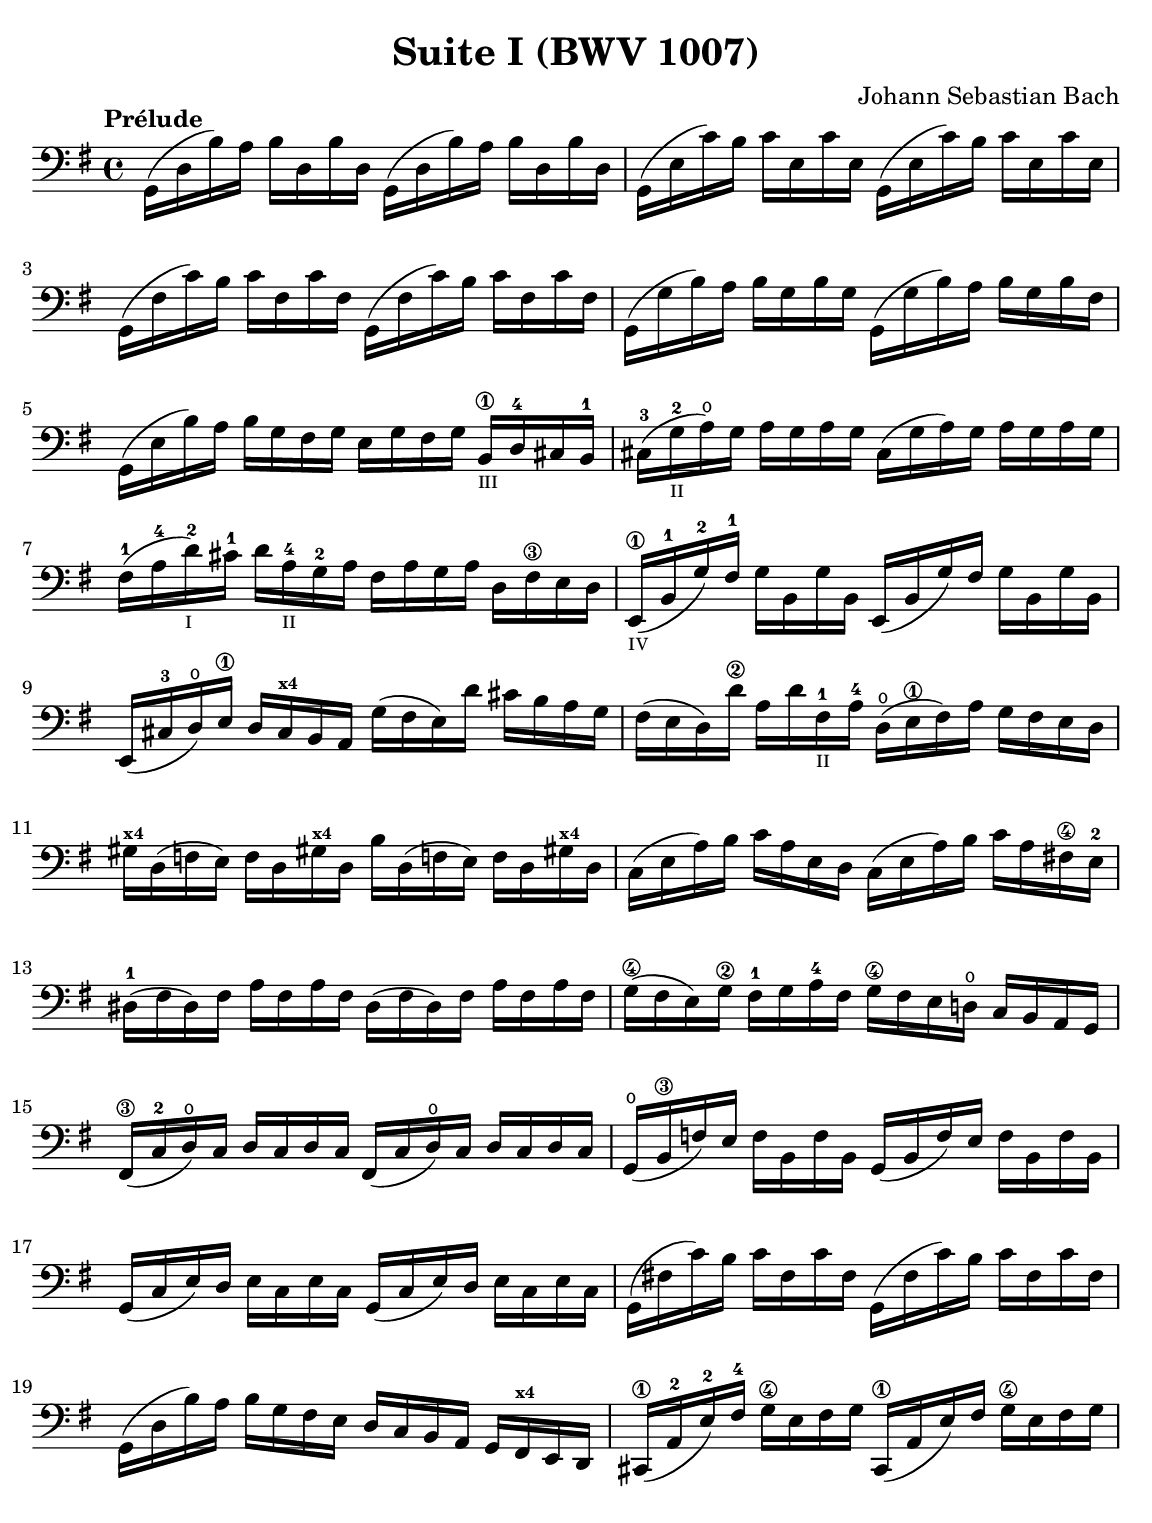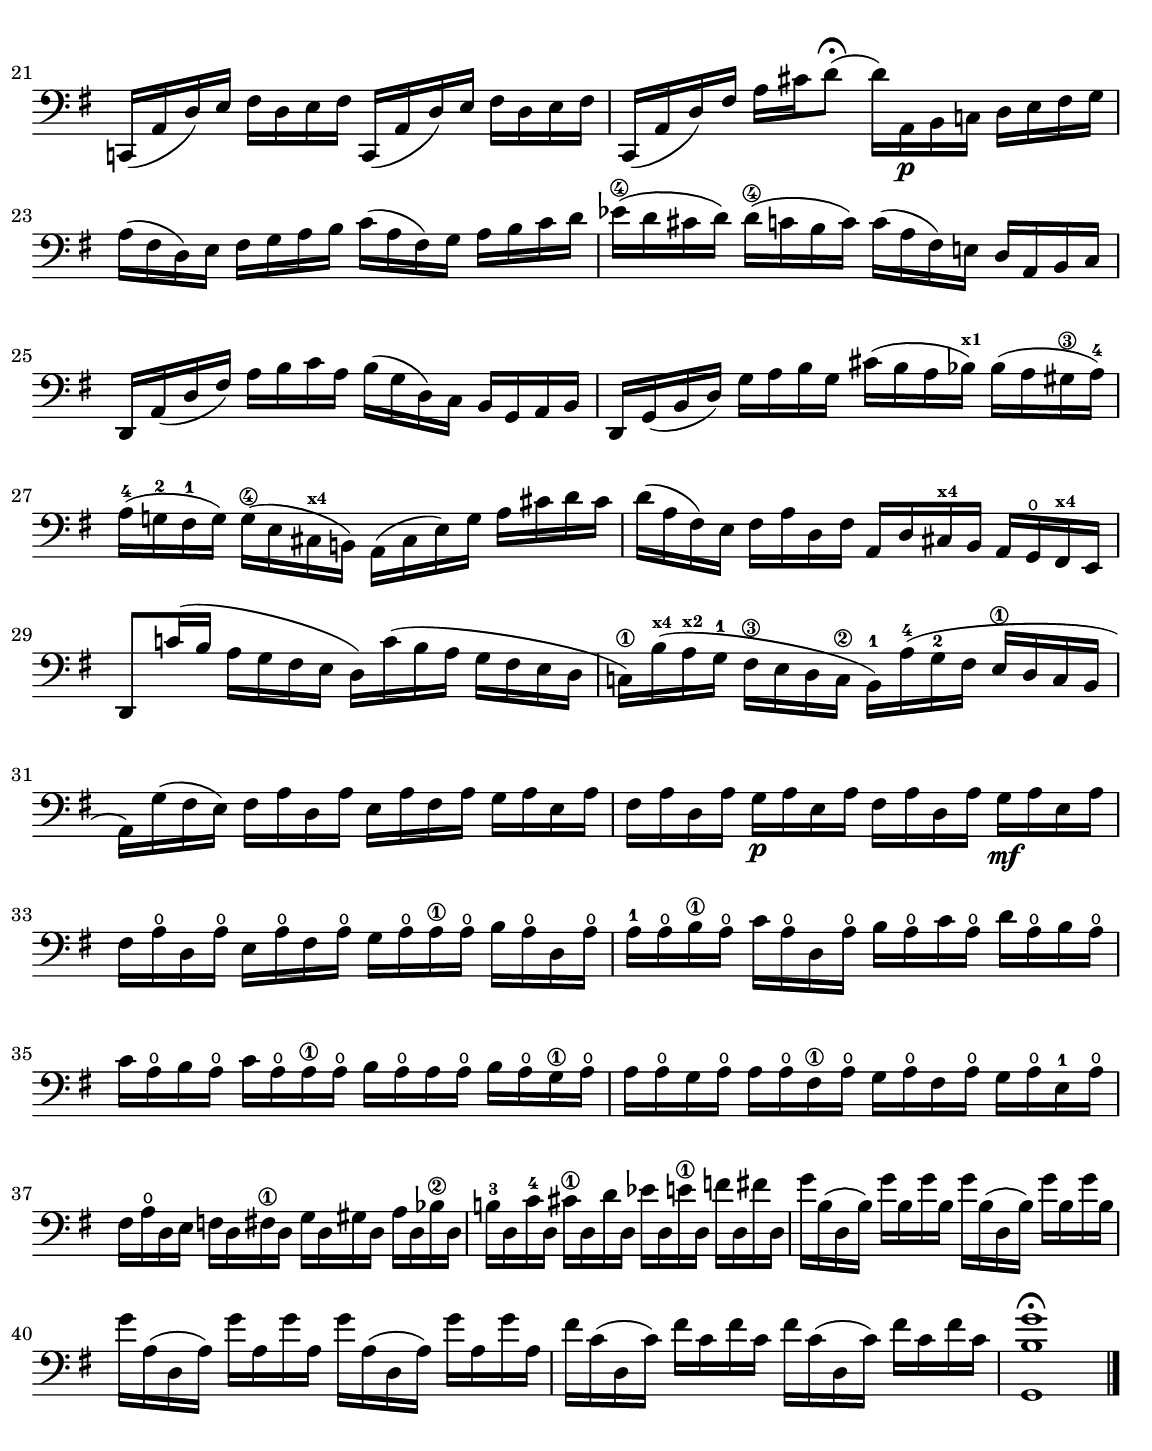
#(set-global-staff-size 21)

\version "2.18.2"

\header {
  title = "Suite I (BWV 1007)"
  composer = "Johann Sebastian Bach"
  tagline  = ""
}

\language "italiano"

% iPad Pro 12.9

\paper {
  paper-width  = 195\mm
  paper-height = 260\mm
  indent = #0
  page-count = #2
  line-width = #184
  print-page-number = ##f
  ragged-last-bottom = ##t
  ragged-bottom = ##f
%  ragged-last = ##t
}

% \phrasingSlurDashed
% \SlurDashed
% \slurSolid

\score {
  \new Staff {
    \override Hairpin.to-barline = ##f
    \tempo "Prélude"
    \time 4/4
    \key sol \major
    \clef "bass"
    \set fingeringOrientations = #'(bottom)
    | sol,16( re16 si16)   la16 si16  re16  si16  re16
      sol,16( re16 si16)   la16 si16  re16  si16  re16
    | sol,16( mi16 do'16)  si16 do'16 mi16  do'16 mi16
      sol,16( mi16 do'16)  si16 do'16 mi16  do'16 mi16
    | sol,16( fad16 do'16) si16 do'16 fad16 do'16 fad16
      sol,16( fad16 do'16) si16 do'16 fad16 do'16 fad16
    | sol,16( sol16 si16)  la16 si16  sol16 si16  sol16
      sol,16( sol16 si16)  la16 si16[ sol16 si16  fad16]
    | sol,16( mi16 si16)   la16 si16  sol16 fad16 sol16
      mi16 sol16 fad16 sol16
      si,16\1_\markup{\teeny III} re16-4 dod16 si,16-1
    | dod16-3( sol16_\markup{\teeny II}-2 la16)\open sol16
      la16 sol16 la16 sol16
      dod16( sol16 la16) sol16 la16 sol16 la16 sol16
    | fad16-1( la16-4 re'16-2_\markup{\teeny I}) dod'16-1
      re'16 la16-4_\markup{\teeny II} sol16-2 la16
      fad16 la16 sol16 la16 re16 fad16\3 mi16 re16
    | mi,16\1_\markup{\teeny IV}( si,16-1 sol16-2) fad16-1
      sol16 si,16 sol16 si,16
      mi,16(si,16 sol16) fad16 sol16 si,16 sol16 si,16
    | mi,16( dod16-3 re16)\open
      mi16\1 re16 dod16^\markup{\bold\teeny x4} si,16 la,16
      sol16( fad16 mi16) re'16 dod'16 si16 la16 sol16
    | fad16( mi16 re16) re'16\2 la16 re'16 fad16-1_\markup{\teeny II}
      la16-4 re16(\open mi16\1 fad16) la16 sol16 fad16 mi16 re16
    | sold16^\markup{\bold\teeny x4} re16( fa16 mi16)
      fa16 re16 sold!16^\markup{\bold\teeny x4}
      re16 si16 re16( fa!16 mi16) fa16 re16 sold!16^\markup{\bold\teeny x4} re16
    | do16( mi16 la16) si16 do'16 la16 mi16 re16
      do16( mi16 la16) si16 do'16 la16 fad!16\4 mi16-2
    | red16-1( fad16 red16) fad16 la16 fad16 la16 fad16
      red16( fad16 red16) fad16 la16 fad16 la16 fad16
    | sol16(\4 fad16 mi16) sol16\2 fad16-1 sol16 la16-4 fad16
      sol16\4 fad16 mi16 re!16\open do16 si,16 la,16 sol,16
    | fad,16\3( do16-2 re16\open) do16 re16 do16 re16 do16
      fad,16( do16 re16\open) do16 re16 do16 re16 do16
    | sol,16(\open si,16\3 fa16) mi16 fa16 si,16 fa16 si,16
      sol,16_( si,16 fa16) mi16 fa16 si,16 fa16 si,16
    | sol,16( do16 mi16) re16 mi16 do16 mi16 do16
      sol,16( do16 mi16) re16 mi16 do16 mi16 do16
    | sol,16( fad!16 do'16) si16 do'16 fad16 do'16 fad16
      sol,16( fad16 do'16) si16 do'16 fad16 do'16 fad16
    | sol,16( re16 si16) la16 si16 sol16 fad16 mi16
      re16 do16 si,16 la,16 sol,16
      fad,16^\markup{\bold\teeny x4} mi,16 re,16
    | dod,16\1( la,16-2 mi16-2) fad16-4 sol16\4 mi16 fad16 sol16
      dod,16\1( la,16 mi16) fad16 sol16\4 mi16 fad16 sol16
    | do,!16( la,16 re16) mi16 fad16 re16 mi16 fad16
      do,16( la,16 re16) mi16 fad16 re16 mi16 fad16
    | do,16( la,16 re16) fad16 la16 dod'16 re'8\fermata(
      re'16) la,16\p si,16 do!16 re16 mi16 fad16 sol16
    | la16( fad16 re16) mi16 fad16 sol16 la16 si16
      do'16( la16 fad16) sol16 la16 si16 do'16 re'16
    | mib'16\4( re'16 dod'16 re'16) re'16\4( do'!16 si16 do'16)
      do'16( la16 fad16) mi!16 re16 la,16 si,16 do16
    | re,16 la,16( re16 fad16) la16 si16 do'16 la16
      si16( sol16 re16) do16 si,16 sol,16 la,16 si,16
    | re,16 sol,16( si,16 re16) sol16 la16
      si16 sol16 dod'16( si16 la16 sib16)^\markup{\bold\teeny x1}
      sib16( la16 sold16\3 la16)-4
    | la16-4( sol!16-2 fad16-1 sol16) sol16\4(
      mi16 dod16^\markup{\bold\teeny x4} si,!16)
      la,16( dod16 mi16) sol16 la16 dod'16 re'16 dod'16
    | re'16( la16 fad16) mi16 fad16 la16 re16
      fad16 la,16 re16 dod16^\markup{\bold\teeny x4} si,16
      la,16 sol,16\open fad,16^\markup{\bold\teeny x4} mi,16
    | re,8 do'!16( si16 la16 sol16 fad16 mi16
      re16) do'16( si16 la16 sol16 fad16 mi16 re16
    | do!16\1) si16(^\markup{\bold\teeny x4}
      la16^\markup{\bold\teeny x2} sol16-1 fad16\3 mi16 re16 do16\2
      si,16-1) la16-4( sol16-2 fad16 mi16\1 re16 do16 si,16
    | la,16) sol16( fad16 mi16) fad16 la16 re16 la16
      mi16 la16 fad16 la16 sol16 la16 mi16 la16
    | fad16 la16 re16 la16 sol16\p la16 mi16 la16
      fad16 la16 re16 la16 sol16\mf la16 mi16 la16
    | fad16 la16\open re16 la16\open mi16 la16\open fad16 la16\open
 %       <<{\skip 16 la16[ \skip 16 la16]}\\
 %         {sol16[ \skip 16 la16_\1] \skip 16}>>
 %       <<{\skip 16 la16[ \skip 16 la16]}\\
 %         {si16[ \skip 16 re16] \skip 16}>>
      sol16 la16\open la16\1 la16\open si16 la16\open re16 la16\open
%      | <<{\skip 16 la16[ \skip 16 la16] \skip 16 la16[ \skip 16 la16]
%           \skip 16 la16[ \skip 16 la16] \skip 16 la16[ \skip 16 la16]}\\
%          {la16[ \skip 16 si16_\1] \skip 16 do'16[ \skip 16 re16] \skip 16
%           si16[ \skip 16 do'16] \skip 16 re'16[ \skip 16 si16] \skip16}>>
    | la16-1 la16\open si16\1 la16\open do'16 la16\open re16 la16\open
      si16 la16\open do'16 la16\open re'16 la16\open si16 la16\open
 %     | <<{\skip 16 la16[ \skip 16 la16] \skip 16 la16[ \skip 16 la16]
 %          \skip 16 la16[ \skip 16 la16] \skip 16 la16[ \skip 16 la16]}\\
 %         {do'16[ \skip 16 si16] \skip 16 do'16[ \skip 16 la16_\1] \skip 16
 %          si16[ \skip 16 la16] \skip 16 si16[ \skip 16 sol16_\1] \skip 16}>>
    | do'16 la16\open si16 la16\open do'16 la16\open la16\1 la16\open
      si16 la16\open la16 la16\open si16 la16\open sol16\1 la16\open
 %     | <<{\skip 16 la16[ \skip 16 la16] \skip 16 la16[ \skip 16 la16]}\\
 %         {la16[ \skip 16 sol16] \skip 16 la16[ \skip 16 fad16_\1] \skip 16}>>
    | la16 la16\open sol16 la16\open la16 la16\open fad16\1 la16\open
      sol16 la16\open fad16 la16\open sol16 la16\open mi16-1 la16\open
    | fad16 la16\open re16 mi16 fa!16 re16 fad16\1 re16
      sol16 re16 sold16 re16 la16 re16 sib16\2 re16
    | si!16-3 re16 do'16-4 re16 dod'16\1 re16 re'16 re16
      mib'16 re16 mi'!16\1 re16 fa'!16 re16 fad'16 re16
    | sol'16 si16( re16 si16) sol'16 si16 sol'16 si16
      sol'16 si16( re16 si16) sol'16 si16 sol'16 si16
    | sol'16 la16( re16 la16) sol'16 la16 sol'16 la16
      sol'16 la16( re16 la16) sol'16 la16 sol'16 la16
    | fad'16 do'16( re16 do'16) fad'16 do'16 fad'16 do'16
      fad'16 do'16( re16 do'16) fad'16 do'16 fad'16 do'16
    | <<sol,1 si1 sol'1\fermata>>

    \bar "|."
  }
}
